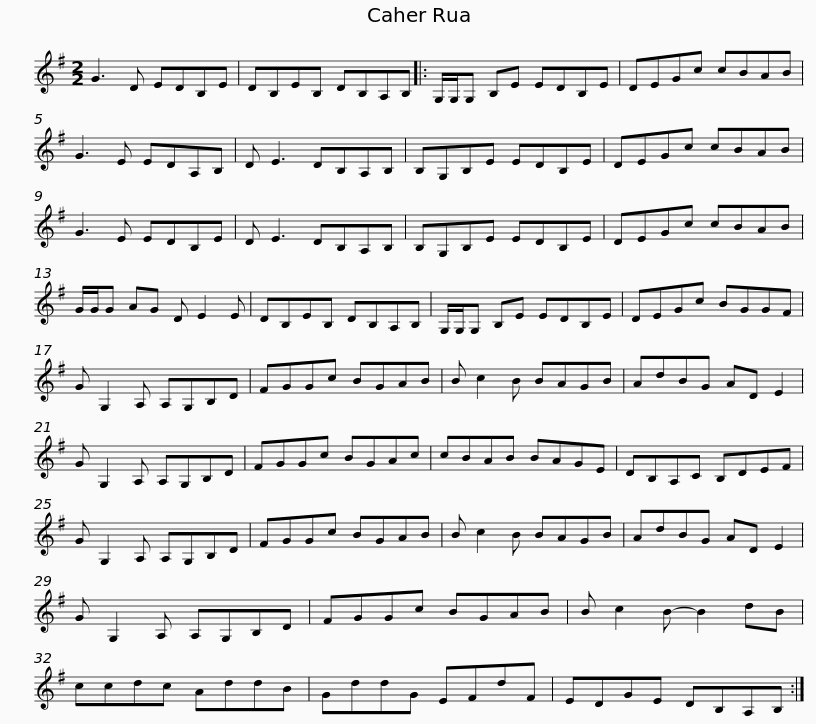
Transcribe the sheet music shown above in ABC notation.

X:1
L:1/8
M:2/2
I:linebreak $
K:G
V:1 treble
V:1
 G3 D EDB,E | DB,EB, DB,A,B, |: G,/G,/G, B,E EDB,E | DEGc cBAB |$ G3 E EDA,B, | %5
 D E3 DB,A,B, | B,G,B,E EDB,E | DEGc cBAB |$ G3 E EDB,E | D E3 DB,A,B, | %10
 B,G,B,E EDB,E | DEGc cBAB |$ G/G/G AG D E2 E | DB,EB, DB,A,B, | G,/G,/G, B,E EDB,E | %15
 DEGc BGGF |$ G G,2 A, A,G,B,D | FGGc BGAB | B c2 B BAGB | AdBG AD E2 |$ %20
 G G,2 A, A,G,B,D | FGGc BGAc | cBAB BAGE | DB,A,C B,DEF |$ G G,2 A, A,G,B,D | %25
 FGGc BGAB | B c2 B BAGB | AdBG AD E2 |$ G G,2 A, A,G,B,D | FGGc BGAB | %30
 B c2 B- B2 dB | ccdc AddB |$ GddG EFdF | EDGE DB,A,B, :| %34
